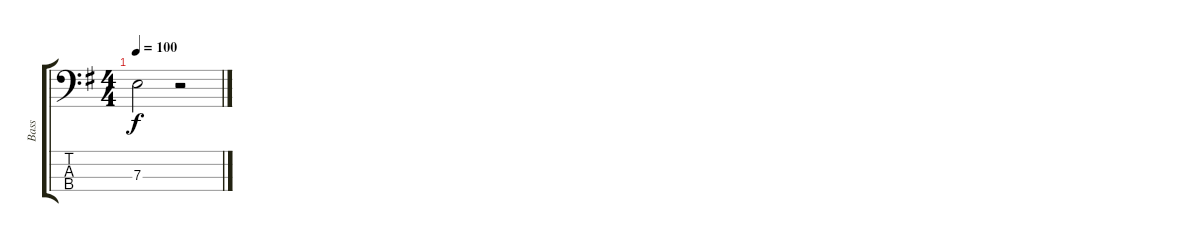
\track ("Bass" "Bass") {instrument electricbassfinger}
\staff {score tabs}
\tuning (G2 D2 A1 E1) {hide}
\ts (4 4)
\tempo 100
\clef f4
\ks g
7.3{t}.2{dy f} r.2
